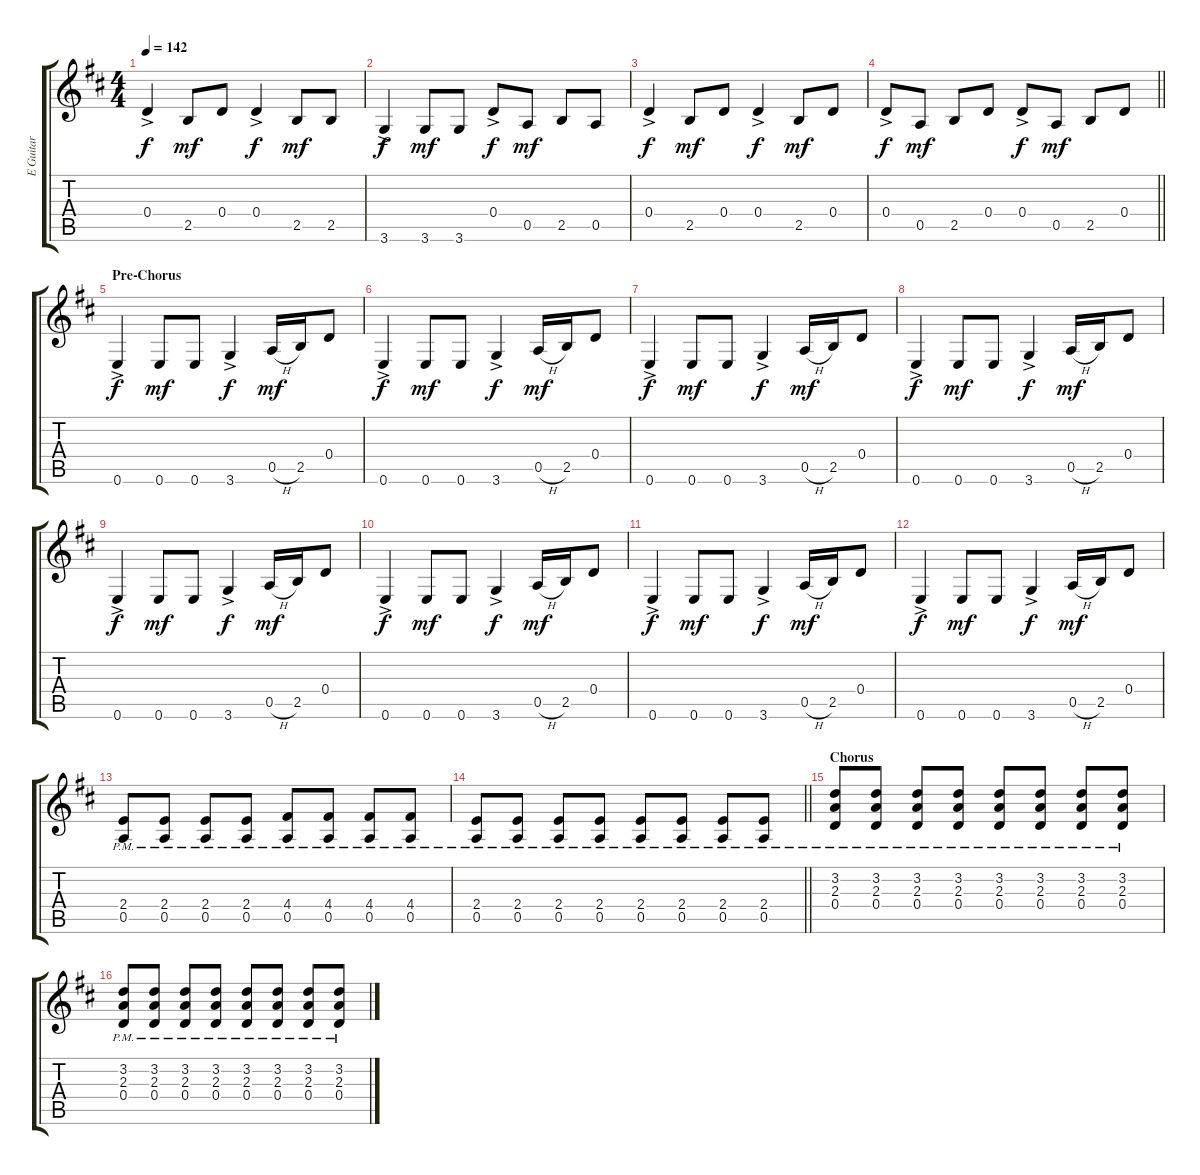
\track ("E Guitar" "E Guitar") {instrument overdrivenguitar}
\staff {score tabs}
\tuning (E4 B3 G3 D3 A2 E2) {hide}
\ts (4 4)
\tempo 142
\clef g2
\ks d
0.4{ac}.4{dy f} 2.5.8{dy mf} 0.4.8 0.4{ac}.4{dy f} 2.5.8{dy mf} 2.5.8 |
3.6{ac}.4{dy f} 3.6.8{dy mf} 3.6.8 0.4{ac}.8{dy f} 0.5.8{dy mf} 2.5.8 0.5.8 |
0.4{ac}.4{dy f} 2.5.8{dy mf} 0.4.8 0.4{ac}.4{dy f} 2.5.8{dy mf} 0.4.8 |
\barLineRight lightlight
0.4{ac}.8{dy f} 0.5.8{dy mf} 2.5.8 0.4.8 0.4{ac}.8{dy f} 0.5.8{dy mf} 2.5.8 0.4.8 |
\section ("" "Pre-Chorus")
0.6{ac}.4{dy f} 0.6.8{dy mf} 0.6.8 3.6{ac}.4{dy f} 0.5{h}.16{dy mf} 2.5.16 0.4.8 |
0.6{ac}.4{dy f} 0.6.8{dy mf} 0.6.8 3.6{ac}.4{dy f} 0.5{h}.16{dy mf} 2.5.16 0.4.8 |
0.6{ac}.4{dy f} 0.6.8{dy mf} 0.6.8 3.6{ac}.4{dy f} 0.5{h}.16{dy mf} 2.5.16 0.4.8 |
0.6{ac}.4{dy f} 0.6.8{dy mf} 0.6.8 3.6{ac}.4{dy f} 0.5{h}.16{dy mf} 2.5.16 0.4.8 |
0.6{ac}.4{dy f} 0.6.8{dy mf} 0.6.8 3.6{ac}.4{dy f} 0.5{h}.16{dy mf} 2.5.16 0.4.8 |
0.6{ac}.4{dy f} 0.6.8{dy mf} 0.6.8 3.6{ac}.4{dy f} 0.5{h}.16{dy mf} 2.5.16 0.4.8 |
0.6{ac}.4{dy f} 0.6.8{dy mf} 0.6.8 3.6{ac}.4{dy f} 0.5{h}.16{dy mf} 2.5.16 0.4.8 |
0.6{ac}.4{dy f} 0.6.8{dy mf} 0.6.8 3.6{ac}.4{dy f} 0.5{h}.16{dy mf} 2.5.16 0.4.8 |
(2.4{pm} 0.5{pm}).8 (2.4{pm} 0.5{pm}).8 (2.4{pm} 0.5{pm}).8 (2.4{pm} 0.5{pm}).8 (4.4{pm} 0.5{pm}).8 (4.4{pm} 0.5{pm}).8 (4.4{pm} 0.5{pm}).8 (4.4{pm} 0.5{pm}).8 |
\barLineRight lightlight
(2.4{pm} 0.5{pm}).8 (2.4{pm} 0.5{pm}).8 (2.4{pm} 0.5{pm}).8 (2.4{pm} 0.5{pm}).8 (2.4{pm} 0.5{pm}).8 (2.4{pm} 0.5{pm}).8 (2.4{pm} 0.5{pm}).8 (2.4{pm} 0.5{pm}).8 |
\section ("" "Chorus")
(3.2{pm} 2.3{pm} 0.4{pm}).8 (3.2{pm} 2.3{pm} 0.4{pm}).8 (3.2{pm} 2.3{pm} 0.4{pm}).8 (3.2{pm} 2.3{pm} 0.4{pm}).8 (3.2{pm} 2.3{pm} 0.4{pm}).8 (3.2{pm} 2.3{pm} 0.4{pm}).8 (3.2{pm} 2.3{pm} 0.4{pm}).8 (3.2{pm} 2.3{pm} 0.4{pm}).8 |
(3.2{pm} 2.3{pm} 0.4{pm}).8 (3.2{pm} 2.3{pm} 0.4{pm}).8 (3.2{pm} 2.3{pm} 0.4{pm}).8 (3.2{pm} 2.3{pm} 0.4{pm}).8 (3.2{pm} 2.3{pm} 0.4{pm}).8 (3.2{pm} 2.3{pm} 0.4{pm}).8 (3.2{pm} 2.3{pm} 0.4{pm}).8 (3.2{pm} 2.3{pm} 0.4{pm}).8
